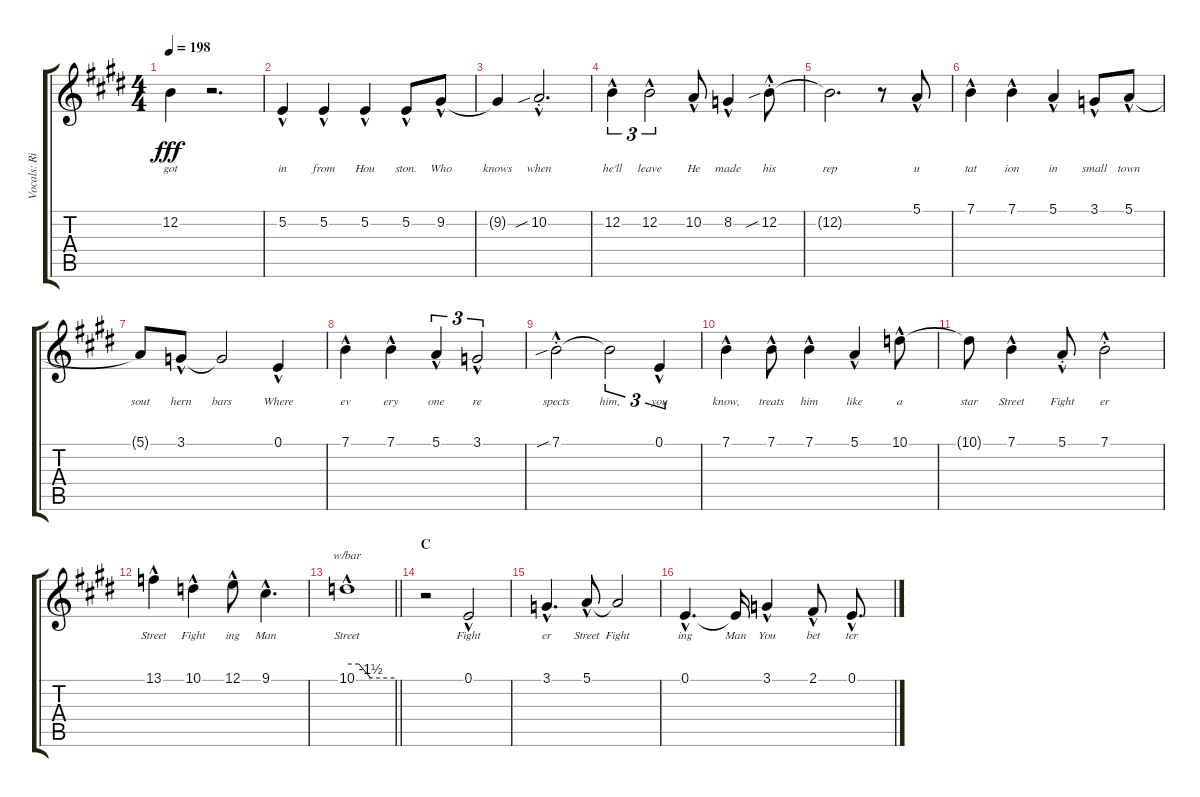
\track ("Vocals: Rik" "Vocals: Ri") {instrument lead2sawtooth}
\staff {score tabs}
\tuning (E4 B3 G3 D3 A2 E2) {hide}
\ts (4 4)
\tempo 198
\clef g2
\ks e
12.2{t}.4{lyrics (0 "got") lyrics (1 "") lyrics (2 "") lyrics (3 "") lyrics (4 "") dy fff} r.2{d} |
5.2{hac}.4{lyrics (0 "in") lyrics (1 "") lyrics (2 "") lyrics (3 "") lyrics (4 "")} 5.2{hac}.4{lyrics (0 "from") lyrics (1 "") lyrics (2 "") lyrics (3 "") lyrics (4 "")} 5.2{hac}.4{lyrics (0 "Hou") lyrics (1 "") lyrics (2 "") lyrics (3 "") lyrics (4 "")} 5.2{hac}.8{lyrics (0 "ston.") lyrics (1 "") lyrics (2 "") lyrics (3 "") lyrics (4 "")} 9.2{hac}.8{lyrics (0 "Who") lyrics (1 "") lyrics (2 "") lyrics (3 "") lyrics (4 "")} |
9.2{t}.4{lyrics (0 "knows") lyrics (1 "") lyrics (2 "") lyrics (3 "") lyrics (4 "")} 10.2{sib hac st}.2{d lyrics (0 "when") lyrics (1 "") lyrics (2 "") lyrics (3 "") lyrics (4 "")} |
12.2{hac}.4{tu (3 2) lyrics (0 "he'll") lyrics (1 "") lyrics (2 "") lyrics (3 "") lyrics (4 "")} 12.2{hac}.2{tu (3 2) lyrics (0 "leave") lyrics (1 "") lyrics (2 "") lyrics (3 "") lyrics (4 "")} 10.2{hac}.8{lyrics (0 "He") lyrics (1 "") lyrics (2 "") lyrics (3 "") lyrics (4 "")} 8.2{hac}.4{lyrics (0 "made") lyrics (1 "") lyrics (2 "") lyrics (3 "") lyrics (4 "")} 12.2{sib hac st}.8{lyrics (0 "his") lyrics (1 "") lyrics (2 "") lyrics (3 "") lyrics (4 "")} |
12.2{t}.2{d lyrics (0 "rep") lyrics (1 "") lyrics (2 "") lyrics (3 "") lyrics (4 "")} r.8 5.1{hac}.8{lyrics (0 "u") lyrics (1 "") lyrics (2 "") lyrics (3 "") lyrics (4 "")} |
7.1{hac}.4{lyrics (0 "tat") lyrics (1 "") lyrics (2 "") lyrics (3 "") lyrics (4 "")} 7.1{hac}.4{lyrics (0 "ion") lyrics (1 "") lyrics (2 "") lyrics (3 "") lyrics (4 "")} 5.1{hac}.4{lyrics (0 "in") lyrics (1 "") lyrics (2 "") lyrics (3 "") lyrics (4 "")} 3.1{hac}.8{lyrics (0 "small") lyrics (1 "") lyrics (2 "") lyrics (3 "") lyrics (4 "")} 5.1{hac}.8{lyrics (0 "town") lyrics (1 "") lyrics (2 "") lyrics (3 "") lyrics (4 "")} |
5.1{t}.8{lyrics (0 "sout") lyrics (1 "") lyrics (2 "") lyrics (3 "") lyrics (4 "")} 3.1{hac}.8{lyrics (0 "hern") lyrics (1 "") lyrics (2 "") lyrics (3 "") lyrics (4 "")} 3.1{t}.2{lyrics (0 "bars") lyrics (1 "") lyrics (2 "") lyrics (3 "") lyrics (4 "")} 0.1{hac}.4{lyrics (0 "Where") lyrics (1 "") lyrics (2 "") lyrics (3 "") lyrics (4 "")} |
7.1{hac}.4{lyrics (0 "ev") lyrics (1 "") lyrics (2 "") lyrics (3 "") lyrics (4 "")} 7.1{hac}.4{lyrics (0 "ery") lyrics (1 "") lyrics (2 "") lyrics (3 "") lyrics (4 "")} 5.1{hac}.4{tu (3 2) lyrics (0 "one") lyrics (1 "") lyrics (2 "") lyrics (3 "") lyrics (4 "")} 3.1{hac}.2{tu (3 2) lyrics (0 "re") lyrics (1 "") lyrics (2 "") lyrics (3 "") lyrics (4 "")} |
7.1{sib hac st}.2{lyrics (0 "spects") lyrics (1 "") lyrics (2 "") lyrics (3 "") lyrics (4 "")} 7.1{t}.2{tu (3 2) lyrics (0 "him,") lyrics (1 "") lyrics (2 "") lyrics (3 "") lyrics (4 "")} 0.1{hac}.4{tu (3 2) lyrics (0 "you") lyrics (1 "") lyrics (2 "") lyrics (3 "") lyrics (4 "")} |
7.1{hac}.4{lyrics (0 "know,") lyrics (1 "") lyrics (2 "") lyrics (3 "") lyrics (4 "")} 7.1{hac}.8{lyrics (0 "treats") lyrics (1 "") lyrics (2 "") lyrics (3 "") lyrics (4 "")} 7.1{hac}.4{lyrics (0 "him") lyrics (1 "") lyrics (2 "") lyrics (3 "") lyrics (4 "")} 5.1{hac}.4{lyrics (0 "like") lyrics (1 "") lyrics (2 "") lyrics (3 "") lyrics (4 "")} 10.1{hac}.8{lyrics (0 "a") lyrics (1 "") lyrics (2 "") lyrics (3 "") lyrics (4 "")} |
10.1{t}.8{lyrics (0 "star") lyrics (1 "") lyrics (2 "") lyrics (3 "") lyrics (4 "")} 7.1{hac}.4{lyrics (0 "Street") lyrics (1 "") lyrics (2 "") lyrics (3 "") lyrics (4 "")} 5.1{hac st}.8{lyrics (0 "Fight") lyrics (1 "") lyrics (2 "") lyrics (3 "") lyrics (4 "")} 7.1{hac st}.2{lyrics (0 "er") lyrics (1 "") lyrics (2 "") lyrics (3 "") lyrics (4 "")} |
13.1{hac}.4{lyrics (0 "Street") lyrics (1 "") lyrics (2 "") lyrics (3 "") lyrics (4 "")} 10.1{hac}.4{lyrics (0 "Fight") lyrics (1 "") lyrics (2 "") lyrics (3 "") lyrics (4 "")} 12.1{hac}.8{lyrics (0 "ing") lyrics (1 "") lyrics (2 "") lyrics (3 "") lyrics (4 "")} 9.1{hac}.4{d lyrics (0 "Man") lyrics (1 "") lyrics (2 "") lyrics (3 "") lyrics (4 "")} |
\barLineRight lightlight
10.1{hac}.1{tbe (custom default 0 0 15 0 30 -6 60 -6) lyrics (0 "Street") lyrics (1 "") lyrics (2 "") lyrics (3 "") lyrics (4 "")} |
\section ("" "C")
r.2 0.1{hac}.2{lyrics (0 "Fight") lyrics (1 "") lyrics (2 "") lyrics (3 "") lyrics (4 "")} |
3.1{hac}.4{d lyrics (0 "er") lyrics (1 "") lyrics (2 "") lyrics (3 "") lyrics (4 "")} 5.1{hac}.8{lyrics (0 "Street") lyrics (1 "") lyrics (2 "") lyrics (3 "") lyrics (4 "")} 5.1{t}.2{lyrics (0 "Fight") lyrics (1 "") lyrics (2 "") lyrics (3 "") lyrics (4 "")} |
0.1{hac}.4{d lyrics (0 "ing") lyrics (1 "") lyrics (2 "") lyrics (3 "") lyrics (4 "")} 0.1{t}.16{lyrics (0 "Man") lyrics (1 "") lyrics (2 "") lyrics (3 "") lyrics (4 "")} 3.1{hac}.4{lyrics (0 "You") lyrics (1 "") lyrics (2 "") lyrics (3 "") lyrics (4 "")} 2.1{hac}.8{lyrics (0 "bet") lyrics (1 "") lyrics (2 "") lyrics (3 "") lyrics (4 "")} 0.1{hac}.8{d lyrics (0 "ter") lyrics (1 "") lyrics (2 "") lyrics (3 "") lyrics (4 "")}
